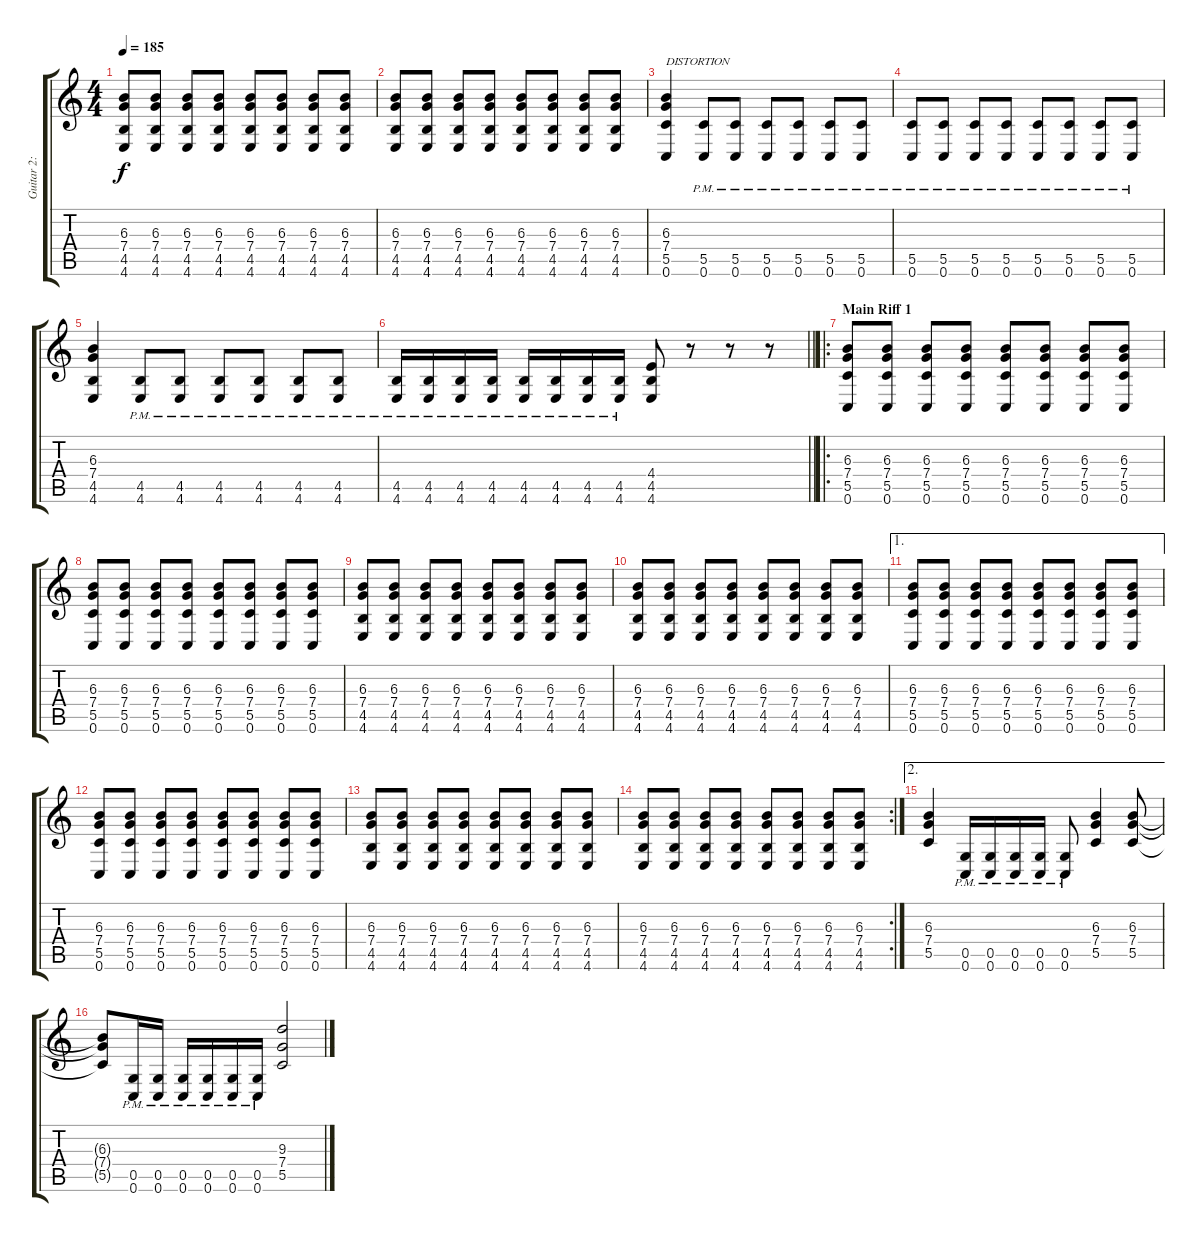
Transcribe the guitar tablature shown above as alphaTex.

\track ("Guitar 2: Maarten" "Guitar 2: ") {instrument overdrivenguitar}
\staff {score tabs}
\tuning (D4 A3 F3 C3 G2 C2) {hide}
\ts (4 4)
\tempo 185
\clef g2
\ks c
(6.3 7.4 4.5 4.6).8{dy f} (6.3 7.4 4.5 4.6).8 (6.3 7.4 4.5 4.6).8 (6.3 7.4 4.5 4.6).8 (6.3 7.4 4.5 4.6).8 (6.3 7.4 4.5 4.6).8 (6.3 7.4 4.5 4.6).8 (6.3 7.4 4.5 4.6).8 |
(6.3 7.4 4.5 4.6).8 (6.3 7.4 4.5 4.6).8 (6.3 7.4 4.5 4.6).8 (6.3 7.4 4.5 4.6).8 (6.3 7.4 4.5 4.6).8 (6.3 7.4 4.5 4.6).8 (6.3 7.4 4.5 4.6).8 (6.3 7.4 4.5 4.6).8 |
(6.3 7.4 5.5 0.6).4{txt "DISTORTION"} (5.5{pm} 0.6).8 (5.5{pm} 0.6).8 (5.5{pm} 0.6).8 (5.5{pm} 0.6).8 (5.5{pm} 0.6).8 (5.5{pm} 0.6).8 |
(5.5{pm} 0.6).8 (5.5{pm} 0.6).8 (5.5{pm} 0.6).8 (5.5{pm} 0.6).8 (5.5{pm} 0.6).8 (5.5{pm} 0.6).8 (5.5{pm} 0.6).8 (5.5{pm} 0.6).8 |
(6.3 7.4 4.5 4.6).4 (4.5{pm} 4.6).8 (4.5{pm} 4.6).8 (4.5{pm} 4.6).8 (4.5{pm} 4.6).8 (4.5{pm} 4.6).8 (4.5{pm} 4.6).8 |
\barLineRight lightlight
(4.5{pm} 4.6).16 (4.5{pm} 4.6).16 (4.5{pm} 4.6).16 (4.5{pm} 4.6).16 (4.5{pm} 4.6).16 (4.5{pm} 4.6).16 (4.5{pm} 4.6).16 (4.5{pm} 4.6).16 (4.4 4.5 4.6).8 r.8 r.8 r.8 |
\ro
\section ("" "Main Riff 1")
(6.3 7.4 5.5 0.6).8{instrument overdrivenguitar} (6.3 7.4 5.5 0.6).8 (6.3 7.4 5.5 0.6).8 (6.3 7.4 5.5 0.6).8 (6.3 7.4 5.5 0.6).8 (6.3 7.4 5.5 0.6).8 (6.3 7.4 5.5 0.6).8 (6.3 7.4 5.5 0.6).8 |
(6.3 7.4 5.5 0.6).8 (6.3 7.4 5.5 0.6).8 (6.3 7.4 5.5 0.6).8 (6.3 7.4 5.5 0.6).8 (6.3 7.4 5.5 0.6).8 (6.3 7.4 5.5 0.6).8 (6.3 7.4 5.5 0.6).8 (6.3 7.4 5.5 0.6).8 |
(6.3 7.4 4.5 4.6).8 (6.3 7.4 4.5 4.6).8 (6.3 7.4 4.5 4.6).8 (6.3 7.4 4.5 4.6).8 (6.3 7.4 4.5 4.6).8 (6.3 7.4 4.5 4.6).8 (6.3 7.4 4.5 4.6).8 (6.3 7.4 4.5 4.6).8 |
(6.3 7.4 4.5 4.6).8 (6.3 7.4 4.5 4.6).8 (6.3 7.4 4.5 4.6).8 (6.3 7.4 4.5 4.6).8 (6.3 7.4 4.5 4.6).8 (6.3 7.4 4.5 4.6).8 (6.3 7.4 4.5 4.6).8 (6.3 7.4 4.5 4.6).8 |
\ae 1
(6.3 7.4 5.5 0.6).8 (6.3 7.4 5.5 0.6).8 (6.3 7.4 5.5 0.6).8 (6.3 7.4 5.5 0.6).8 (6.3 7.4 5.5 0.6).8 (6.3 7.4 5.5 0.6).8 (6.3 7.4 5.5 0.6).8 (6.3 7.4 5.5 0.6).8 |
(6.3 7.4 5.5 0.6).8 (6.3 7.4 5.5 0.6).8 (6.3 7.4 5.5 0.6).8 (6.3 7.4 5.5 0.6).8 (6.3 7.4 5.5 0.6).8 (6.3 7.4 5.5 0.6).8 (6.3 7.4 5.5 0.6).8 (6.3 7.4 5.5 0.6).8 |
(6.3 7.4 4.5 4.6).8 (6.3 7.4 4.5 4.6).8 (6.3 7.4 4.5 4.6).8 (6.3 7.4 4.5 4.6).8 (6.3 7.4 4.5 4.6).8 (6.3 7.4 4.5 4.6).8 (6.3 7.4 4.5 4.6).8 (6.3 7.4 4.5 4.6).8 |
\rc 2
(6.3 7.4 4.5 4.6).8 (6.3 7.4 4.5 4.6).8 (6.3 7.4 4.5 4.6).8 (6.3 7.4 4.5 4.6).8 (6.3 7.4 4.5 4.6).8 (6.3 7.4 4.5 4.6).8 (6.3 7.4 4.5 4.6).8 (6.3 7.4 4.5 4.6).8 |
\ae 2
(6.3 7.4 5.5).4 (0.5{pm} 0.6).16 (0.5{pm} 0.6).16 (0.5{pm} 0.6).16 (0.5{pm} 0.6).16 (0.5{pm} 0.6).8 (6.3 7.4 5.5).4 (6.3 7.4 5.5).8 |
(6.3{t} 7.4{t} 5.5{t}).8 (0.5{pm} 0.6).16 (0.5{pm} 0.6).16 (0.5{pm} 0.6).16 (0.5{pm} 0.6).16 (0.5{pm} 0.6).16 (0.5{pm} 0.6).16 (9.3 7.4 5.5).2
